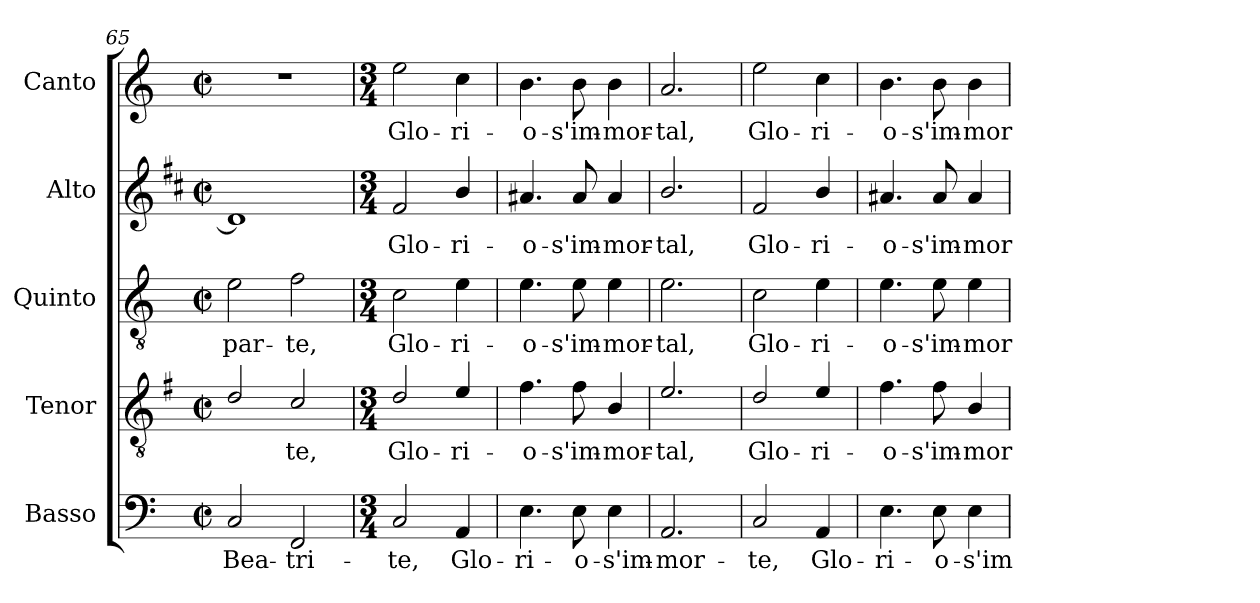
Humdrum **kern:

**kern	**text	**kern	**text	**kern	**text	**kern	**text	**kern	**text
*part5	*part5	*part4	*part4	*part3	*part3	*part2	*part2	*part1	*part1
*staff5	*staff5	*staff4	*staff4	*staff3	*staff3	*staff2	*staff2	*staff1	*staff1
*I"Basso	*	*I"Tenor	*	*I"Quinto	*	*I"Alto	*	*I"Canto	*
*I'B	*	*I'T	*	*	*	*I'A	*	*I'C	*
*clefF4	*	*clefGv2	*	*clefGv2	*	*clefG2	*	*clefG2	*
*	*	*ITrd4c7	*	*	*	*ITrd1c2	*	*	*
*k[]	*	*k[]	*	*k[]	*	*k[]	*	*k[]	*
*C:	*	*C:	*	*C:	*	*C:	*	*C:	*
*M2/2	*	*M2/2	*	*M2/2	*	*M2/2	*	*M2/2	*
*met(c|)	*	*met(c|)	*	*met(c|)	*	*met(c|)	*	*met(c|)	*
=65	=65	=65	=65	=65	=65	=65	=65	=65	=65
!	!LO:LY:b	!	!	!	!LO:LY:b	!	!	!	!
2C/	Bea-	2G/	.	2e\	par-	1c]	.	1r	.
!	!LO:LY:b	!	!LO:LY:b	!	!LO:LY:b	!	!	!	!
2FF/	-tri-	2F/	-te,	2f\	-te,	.	.	.	.
=66	=66	=66	=66	=66	=66	=66	=66	=66	=66
*M3/4	*	*M3/4	*	*M3/4	*	*M3/4	*	*M3/4	*
!	!LO:LY:b	!	!LO:LY:b	!	!LO:LY:b	!	!LO:LY:b	!	!LO:LY:b
2C/	-te,	2G/	Glo-	2c\	Glo-	2e/	Glo-	2ee\	Glo-
!	!LO:LY:b	!	!LO:LY:b	!	!LO:LY:b	!	!LO:LY:b	!	!LO:LY:b
4AA/	Glo-	4A/	-ri-	4e\	-ri-	4a/	-ri-	4cc\	-ri-
!!LO:LB:g=z
=67	=67	=67	=67	=67	=67	=67	=67	=67	=67
!	!LO:LY:b	!	!LO:LY:b	!	!LO:LY:b	!	!LO:LY:b	!	!LO:LY:b
4.E\	-ri-	4.B\	-o-	4.e\	-o-	4.g#X/	-o-	4.b\	-o-
!	!LO:LY:b	!	!LO:LY:b	!	!LO:LY:b	!	!LO:LY:b	!	!LO:LY:b
8E\	-o-	8B\	-s'im-	8e\	-s'im-	8g#/	-s'im-	8b\	-s'im-
!	!LO:LY:b	!	!LO:LY:b	!	!LO:LY:b	!	!LO:LY:b	!	!LO:LY:b
4E\	-s'im-	4E/	-mor-	4e\	-mor-	4g#/	-mor-	4b\	-mor-
=68	=68	=68	=68	=68	=68	=68	=68	=68	=68
!	!LO:LY:b	!	!LO:LY:b	!	!LO:LY:b	!	!LO:LY:b	!	!LO:LY:b
2.AA/	-mor-	2.A/	-tal,	2.e\	-tal,	2.a/	-tal,	2.a/	-tal,
=69	=69	=69	=69	=69	=69	=69	=69	=69	=69
!	!LO:LY:b	!	!LO:LY:b	!	!LO:LY:b	!	!LO:LY:b	!	!LO:LY:b
2C/	-te,	2G/	Glo-	2c\	Glo-	2e/	Glo-	2ee\	Glo-
!	!LO:LY:b	!	!LO:LY:b	!	!LO:LY:b	!	!LO:LY:b	!	!LO:LY:b
4AA/	Glo-	4A/	-ri-	4e\	-ri-	4a/	-ri-	4cc\	-ri-
=70	=70	=70	=70	=70	=70	=70	=70	=70	=70
!	!LO:LY:b	!	!LO:LY:b	!	!LO:LY:b	!	!LO:LY:b	!	!LO:LY:b
4.E\	-ri-	4.B\	-o-	4.e\	-o-	4.g#X/	-o-	4.b\	-o-
!	!LO:LY:b	!	!LO:LY:b	!	!LO:LY:b	!	!LO:LY:b	!	!LO:LY:b
8E\	-o-	8B\	-s'im-	8e\	-s'im-	8g#/	-s'im-	8b\	-s'im-
!	!LO:LY:b	!	!LO:LY:b	!	!LO:LY:b	!	!LO:LY:b	!	!LO:LY:b
4E\	-s'im-	4E/	-mor-	4e\	-mor-	4g#/	-mor-	4b\	-mor-
=	=	=	=	=	=	=	=	=	=
*-	*-	*-	*-	*-	*-	*-	*-	*-	*-
